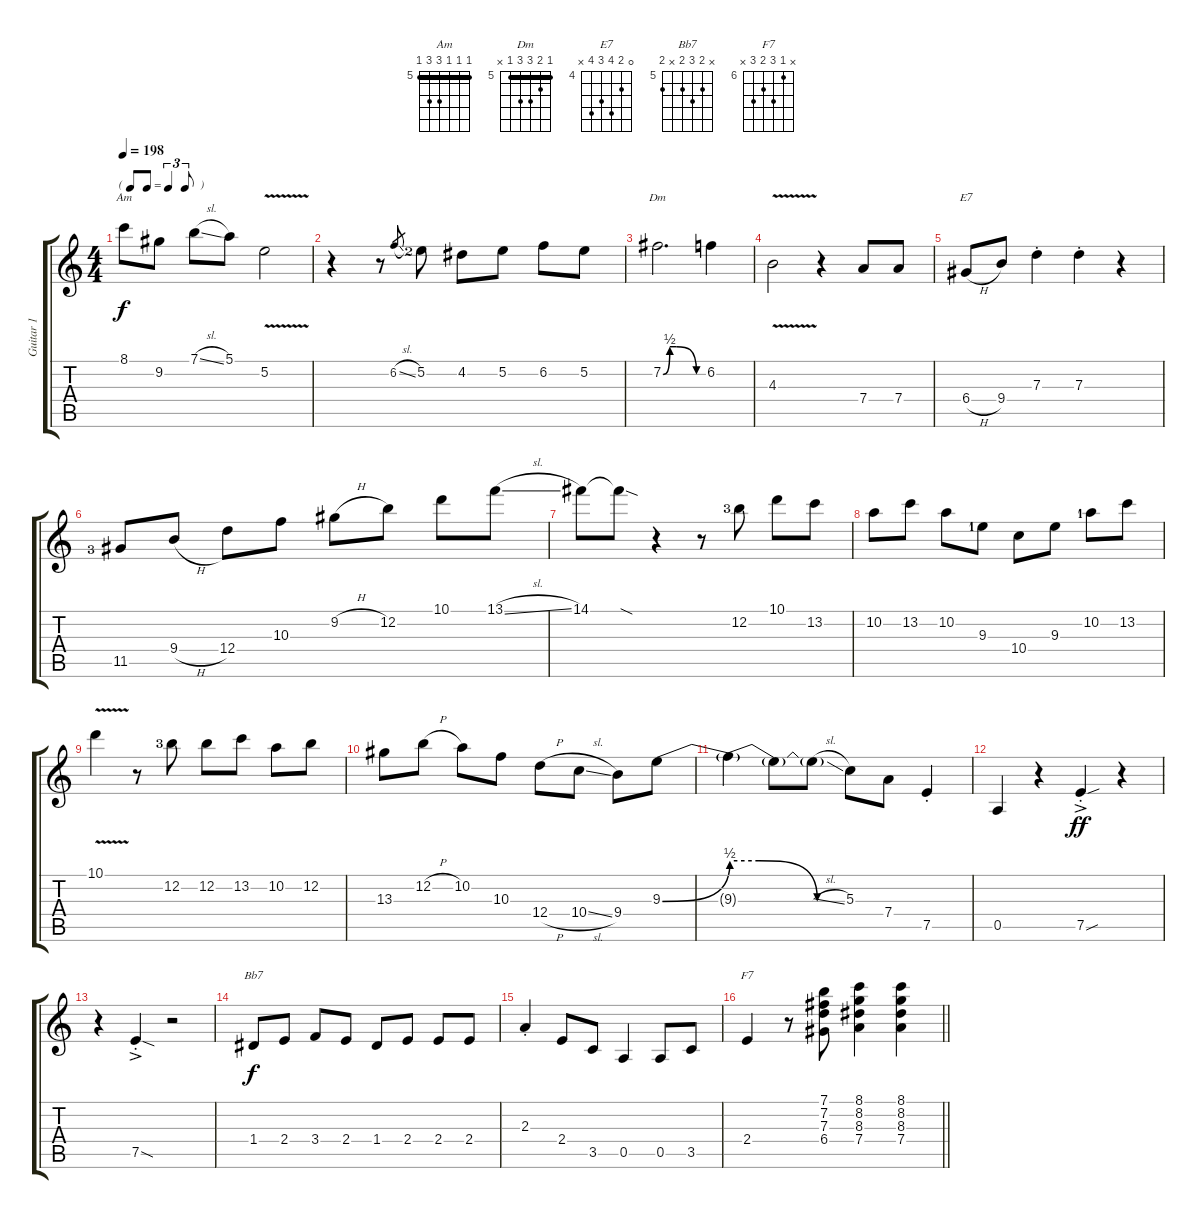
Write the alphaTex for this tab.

\track ("Guitar 1" "Guitar 1") {instrument acousticguitarnylon}
\staff {score tabs}
\tuning (E4 B3 G3 D3 A2 E2) {hide}
\chord ("Am" 5 5 5 7 7 5) {firstfret 5 barre 5}
\chord ("Dm" 5 6 7 7 5 x) {firstfret 5 barre 5}
\chord ("E7" 0 5 7 6 7 x) {firstfret 4}
\chord ("Bb7" x 6 7 6 x 6) {firstfret 5}
\chord ("F7" x 6 8 7 8 x) {firstfret 6}
\ts (4 4)
\tf triplet8th
\tempo 198
\clef g2
\ks c
8.1.8{ch "Am" dy f} 9.2.8 7.1{sl}.8 5.1.8 5.2{v}.2 |
r.4 r.8 6.2{sl}.8{gr} 5.2{lf 3}.8 4.2.8 5.2.8 6.2.8 5.2.8 |
7.2{be (custom 0 0 10 2 20 2 50 0 60 0)}.2{d ch "Dm"} 6.2.4 |
4.3{v}.2 r.4 7.4.8 7.4.8 |
6.4{h}.8{ch "E7"} 9.4.8 7.3{st}.4 7.3{st}.4 r.4 |
11.5{lf 4}.8 9.4{h}.8 12.4.8 10.3.8 9.2{h}.8 12.2.8 10.1.8 13.1{sl}.8 |
14.1.8 14.1{sod t}.8 r.4 r.8 12.2{lf 4}.8 10.1.8 13.2.8 |
10.2.8 13.2.8 10.2.8 9.3{lf 2}.8 10.4.8 9.3.8 10.2{lf 2}.8 13.2.8 |
10.1{v}.4 r.8 12.2{lf 4}.8 12.2.8 13.2.8 10.2.8 12.2.8 |
13.3.8 12.2{h}.8 10.2.8 10.3.8 12.4{h}.8 10.4{sl}.8 9.4.8 9.3{be (bend 0 0 60 2)}.8 |
9.3{be (custom 0 2 15 2 45 0 60 0) t}.4 9.3{t}.8 9.3{sl t}.8 5.3.8 7.4.8 7.5{st}.4 |
0.5.4 r.4 7.5{sou ac st}.4{dy ff} r.4 |
r.4 7.5{sod ac st}.4 r.2 |
1.4.8{ch "Bb7" dy f} 2.4.8 3.4.8 2.4.8 1.4.8 2.4.8 2.4.8 2.4.8 |
2.3{st}.4 2.4.8 3.5.8 0.5.4 0.5.8 3.5.8 |
\barLineRight lightlight
2.4.4{ch "F7"} r.8 (7.1 7.2 7.3 6.4).8 (8.1 8.2 8.3 7.4).4 (8.1 8.2 8.3 7.4).4
